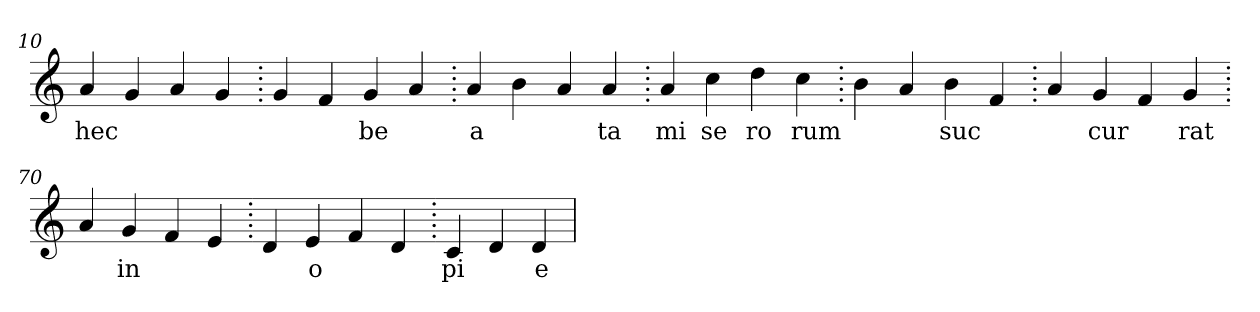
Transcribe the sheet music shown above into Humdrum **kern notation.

**kern	**text
*part1	*part1
*staff1	*staff1
*clefG2	*
=10.	=10.
4a	hec
4g	.
4a	.
4g	.
=20.	=20.
4g	.
4f	.
4g	be
4a	.
=30.	=30.
4a	a
4b	.
4a	.
4a	ta
=40.	=40.
4a	mi
4cc	se
4dd	ro
4cc	rum
=50.	=50.
4b	.
4a	.
4b	suc
4f	.
=60.	=60.
4a	.
4g	cur
4f	.
4g	rat
=70.	=70.
4a	.
4g	in
4f	.
4e	.
=80.	=80.
4d	.
4e	o
4f	.
4d	.
=90.	=90.
4c	pi
4d	.
4d	e
=	=
*-	*-
